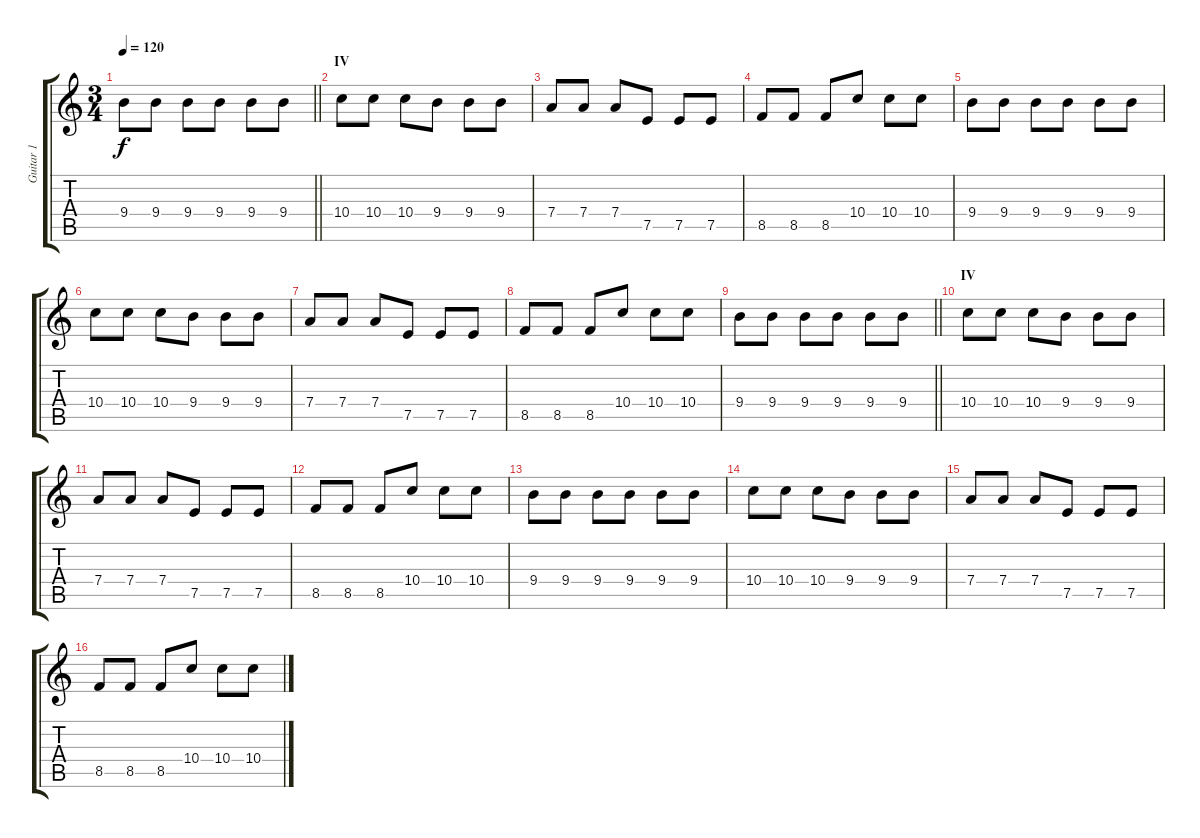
\track ("Guitar 1" "Guitar 1") {instrument overdrivenguitar}
\staff {score tabs}
\tuning (E4 B3 G3 D3 A2 E2) {hide}
\ts (3 4)
\tempo 120
\clef g2
\barLineRight lightlight
\ks c
9.4.8{dy f} 9.4.8 9.4.8 9.4.8 9.4.8 9.4.8 |
\section ("" "IV")
10.4.8 10.4.8 10.4.8 9.4.8 9.4.8 9.4.8 |
7.4.8 7.4.8 7.4.8 7.5.8 7.5.8 7.5.8 |
8.5.8 8.5.8 8.5.8 10.4.8 10.4.8 10.4.8 |
9.4.8 9.4.8 9.4.8 9.4.8 9.4.8 9.4.8 |
10.4.8 10.4.8 10.4.8 9.4.8 9.4.8 9.4.8 |
7.4.8 7.4.8 7.4.8 7.5.8 7.5.8 7.5.8 |
8.5.8 8.5.8 8.5.8 10.4.8 10.4.8 10.4.8 |
\barLineRight lightlight
9.4.8 9.4.8 9.4.8 9.4.8 9.4.8 9.4.8 |
\section ("" "IV")
10.4.8 10.4.8 10.4.8 9.4.8 9.4.8 9.4.8 |
7.4.8 7.4.8 7.4.8 7.5.8 7.5.8 7.5.8 |
8.5.8 8.5.8 8.5.8 10.4.8 10.4.8 10.4.8 |
9.4.8 9.4.8 9.4.8 9.4.8 9.4.8 9.4.8 |
10.4.8 10.4.8 10.4.8 9.4.8 9.4.8 9.4.8 |
7.4.8 7.4.8 7.4.8 7.5.8 7.5.8 7.5.8 |
8.5.8 8.5.8 8.5.8 10.4.8 10.4.8 10.4.8
